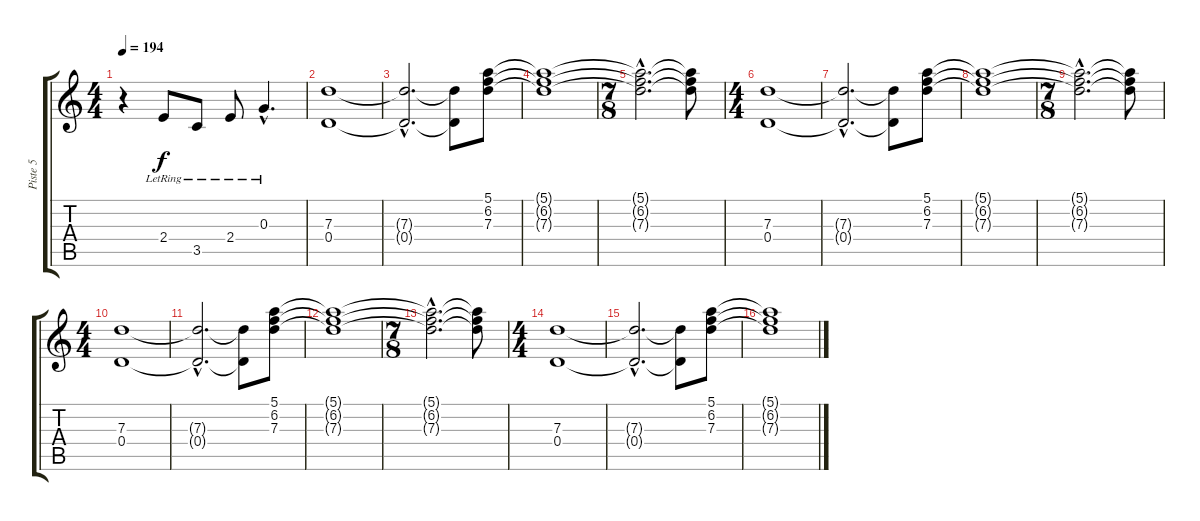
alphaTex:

\track ("Piste 5" "Piste 5") {instrument electricguitarclean}
\staff {score tabs}
\tuning (E4 B3 G3 D3 A2 E2) {hide}
\ts (4 4)
\tempo 194
\clef g2
\ks c
r.4{dy f} 2.4{lr}.8 3.5{lr}.8 2.4{lr}.8 0.3{hac lr}.4{d} |
(7.3 0.4).1 |
(7.3{hac t} 0.4{hac t}).2{d} (7.3{t} 0.4{t}).8 (5.1 6.2 7.3).8 |
(5.1{t} 6.2{t} 7.3{t}).1 |
\ts (7 8)
(5.1{hac t} 6.2{hac t} 7.3{hac t}).2{d} (5.1{t} 6.2{t} 7.3{t}).8 |
\ts (4 4)
(7.3 0.4).1 |
(7.3{hac t} 0.4{hac t}).2{d} (7.3{t} 0.4{t}).8 (5.1 6.2 7.3).8 |
(5.1{t} 6.2{t} 7.3{t}).1 |
\ts (7 8)
(5.1{hac t} 6.2{hac t} 7.3{hac t}).2{d} (5.1{t} 6.2{t} 7.3{t}).8 |
\ts (4 4)
(7.3 0.4).1 |
(7.3{hac t} 0.4{hac t}).2{d} (7.3{t} 0.4{t}).8 (5.1 6.2 7.3).8 |
(5.1{t} 6.2{t} 7.3{t}).1 |
\ts (7 8)
(5.1{hac t} 6.2{hac t} 7.3{hac t}).2{d} (5.1{t} 6.2{t} 7.3{t}).8 |
\ts (4 4)
(7.3 0.4).1 |
(7.3{hac t} 0.4{hac t}).2{d} (7.3{t} 0.4{t}).8 (5.1 6.2 7.3).8 |
(5.1{t} 6.2{t} 7.3{t}).1
